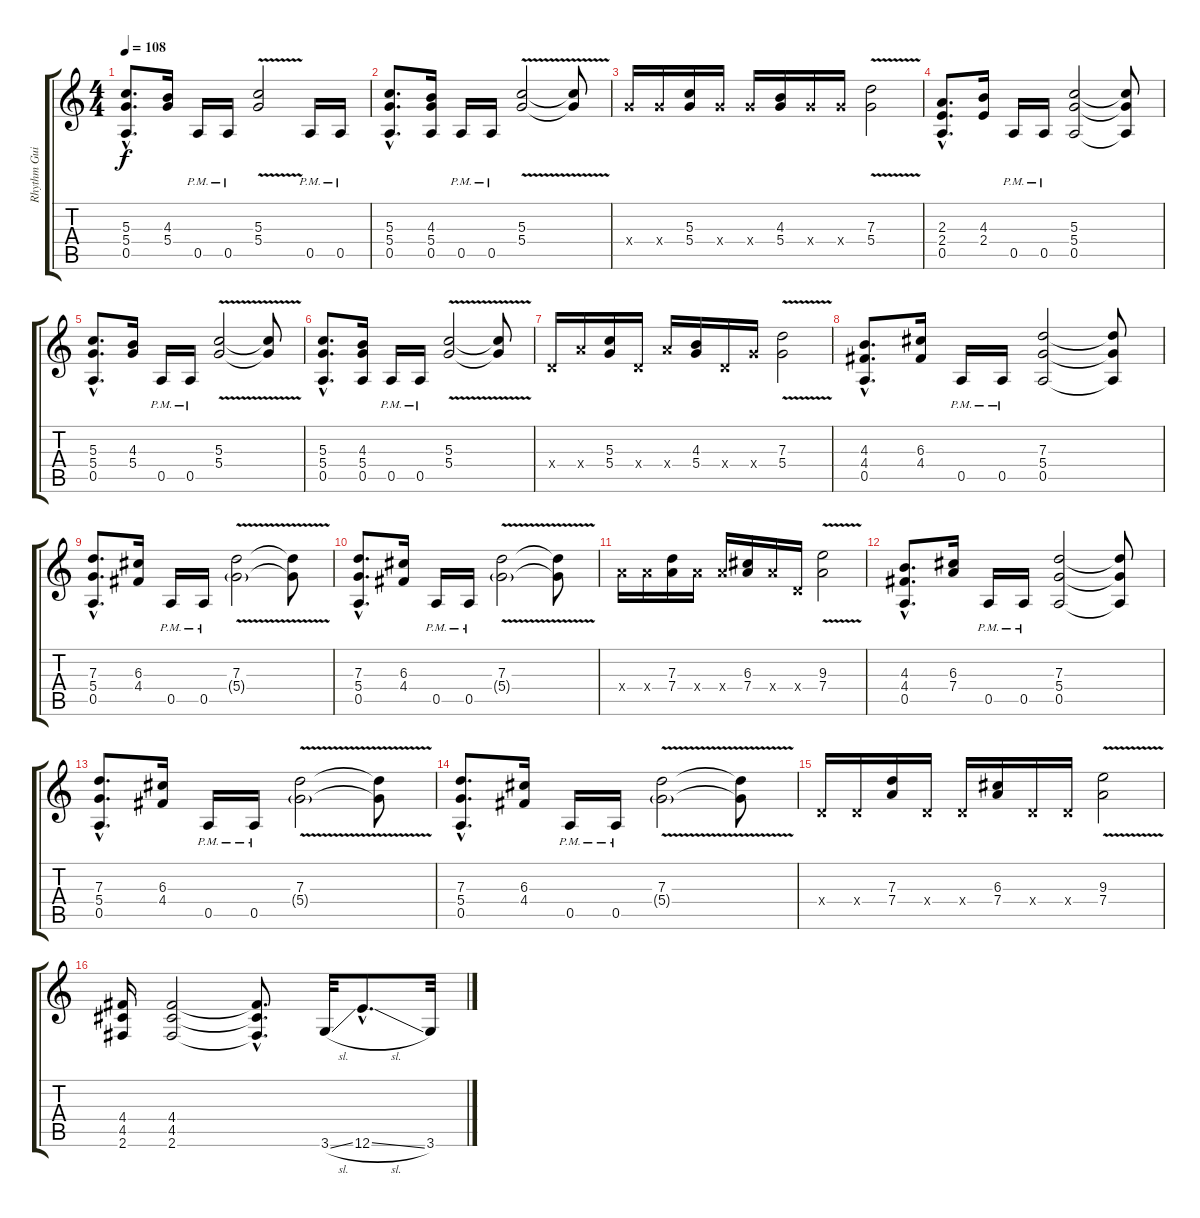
\track ("Rhythm Guitar" "Rhythm Gui") {instrument distortionguitar}
\staff {score tabs}
\tuning (E4 B3 G3 D3 A2 E2) {hide}
\ts (4 4)
\tempo 108
\clef g2
\ks c
(5.3{hac} 5.4{hac} 0.5{hac}).8{d dy f} (4.3 5.4).16 0.5{pm}.16 0.5{pm}.16 (5.3{v} 5.4{v}).2 0.5{pm}.16 0.5{pm}.16 |
(5.3{hac} 5.4{hac} 0.5{hac}).8{d} (4.3 5.4 0.5).16 0.5{pm}.16 0.5{pm}.16 (5.3{v} 5.4{v}).2 (5.3{t} 5.4{t}).8 |
5.4{x}.16 5.4{x}.16 (5.3 5.4).16 5.4{x}.16 5.4{x}.16 (4.3 5.4).16 5.4{x}.16 5.4{x}.16 (7.3{v} 5.4{v}).2 |
(2.3{hac} 2.4{hac} 0.5{hac}).8{d} (4.3 2.4).16 0.5{pm}.16 0.5{pm}.16 (5.3 5.4 0.5).2 (5.3{t} 5.4{t} 0.5{t}).8 |
(5.3{hac} 5.4{hac} 0.5{hac}).8{d} (4.3 5.4).16 0.5{pm}.16 0.5{pm}.16 (5.3{v} 5.4{v}).2 (5.3{t} 5.4{t}).8 |
(5.3{hac} 5.4{hac} 0.5{hac}).8{d} (4.3 5.4 0.5).16 0.5{pm}.16 0.5{pm}.16 (5.3{v} 5.4{v}).2 (5.3{t} 5.4{t}).8 |
0.4{x}.16 7.4{x}.16 (5.3 5.4).16 0.4{x}.16 7.4{x}.16 (4.3 5.4).16 0.4{x}.16 5.4{x}.16 (7.3 5.4{v}).2 |
(4.3{hac} 4.4{hac} 0.5{hac}).8{d} (6.3 4.4).16 0.5{pm}.16 0.5{pm}.16 (7.3 5.4 0.5).2 (7.3{t} 5.4{t} 0.5{t}).8 |
(7.3{hac} 5.4{hac} 0.5{hac}).8{d} (6.3 4.4).16 0.5{pm}.16 0.5{pm}.16 (7.3{v} 5.4{v g}).2 (7.3{t} 5.4{t}).8 |
(7.3{hac} 5.4{hac} 0.5{hac}).8{d} (6.3 4.4).16 0.5{pm}.16 0.5{pm}.16 (7.3{v} 5.4{v g}).2 (7.3{t} 5.4{t}).8 |
7.4{x}.16 7.4{x}.16 (7.3 7.4).16 7.4{x}.16 7.4{x}.16 (6.3 7.4).16 7.4{x}.16 0.4{x}.16 (9.3{v} 7.4{v}).2 |
(4.3{hac} 4.4{hac} 0.5{hac}).8{d} (6.3 7.4).16 0.5{pm}.16 0.5{pm}.16 (7.3 5.4 0.5).2 (7.3{t} 5.4{t} 0.5{t}).8 |
(7.3{hac} 5.4{hac} 0.5{hac}).8{d} (6.3 4.4).16 0.5{pm}.16 0.5{pm}.16 (7.3{v} 5.4{v g}).2 (7.3{t} 5.4{t}).8 |
(7.3{hac} 5.4{hac} 0.5{hac}).8{d} (6.3 4.4).16 0.5{pm}.16 0.5{pm}.16 (7.3{v} 5.4{v g}).2 (7.3{t} 5.4{t}).8 |
0.4{x}.16 0.4{x}.16 (7.3 7.4).16 0.4{x}.16 0.4{x}.16 (6.3 7.4).16 0.4{x}.16 0.4{x}.16 (9.3{v} 7.4{v}).2 |
(4.4 4.5 2.6).16 (4.4 4.5 2.6).2 (4.4{hac t} 4.5{hac t} 2.6{hac t}).8{d} 3.6{sl}.32 12.6{sl hac}.8{d} 3.6.32
